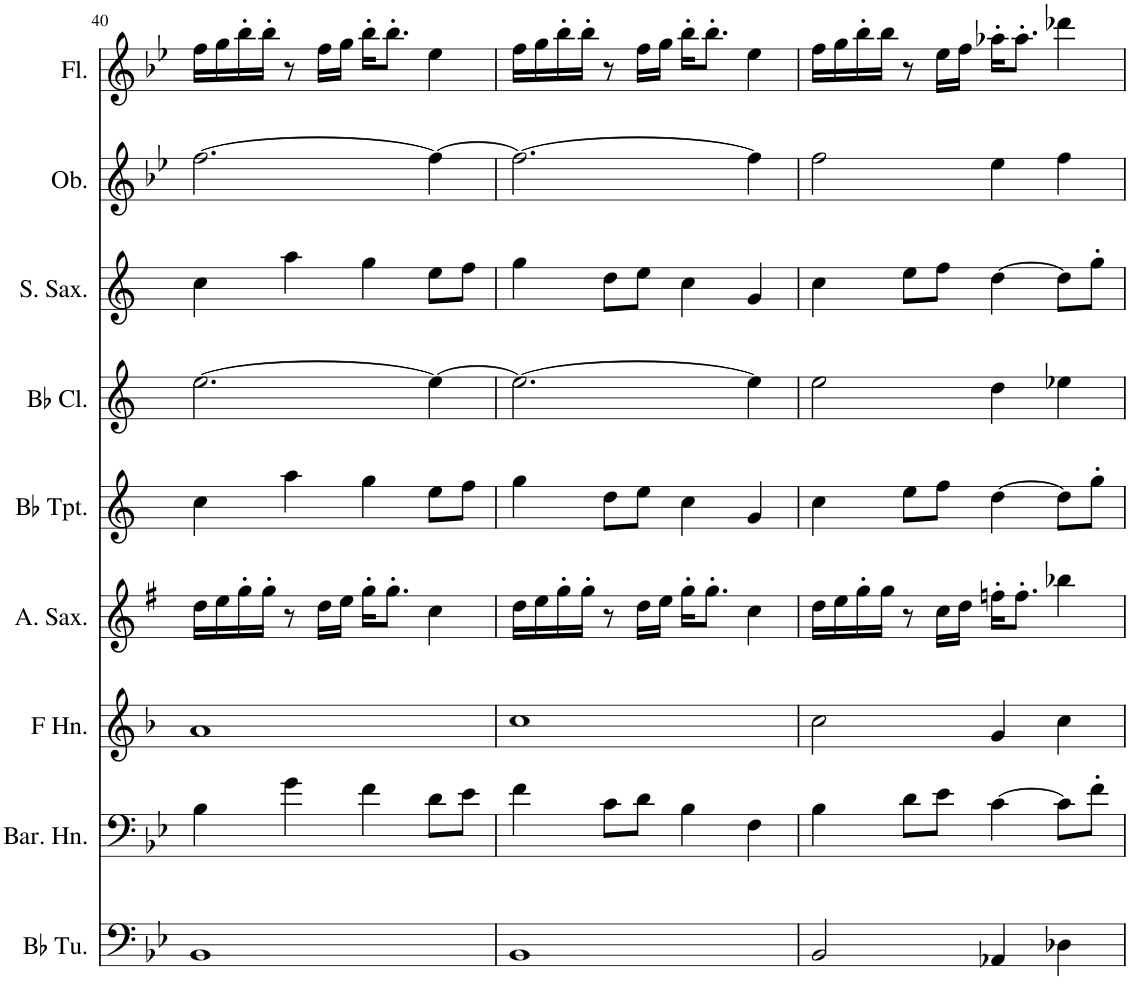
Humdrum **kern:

**kern	**kern	**kern	**kern	**kern	**kern	**kern	**kern	**kern
*part9	*part8	*part7	*part6	*part5	*part4	*part3	*part2	*part1
*staff9	*staff8	*staff7	*staff6	*staff5	*staff4	*staff3	*staff2	*staff1
*I"Bb Tuba	*I"Baritone Horn	*I"Horn in F	*I"Alto Saxophone	*I"Bb Trumpet	*I"Bb Clarinet	*I"Soprano Saxophone	*I"Oboe	*I"Flute
*I'Bb Tu.	*I'Bar. Hn.	*	*I'A. Sax.	*I'Bb Tpt.	*I'Bb Cl.	*I'S. Sax.	*I'Ob.	*I'Fl.
!!LO:PB:g=z
*clefF4	*clefF4	*clefG2	*clefG2	*clefG2	*clefG2	*clefG2	*clefG2	*clefG2
*	*Trd4c7	*Trd4c7	*Trd5c9	*Trd1c2	*Trd1c2	*Trd1c2	*	*
*k[b-e-]	*k[b-e-]	*k[b-]	*k[f#]	*k[]	*k[]	*k[]	*k[b-e-]	*k[b-e-]
*M4/4	*M4/4	*M4/4	*M4/4	*M4/4	*M4/4	*M4/4	*M4/4	*M4/4
=40	=40	=40	=40	=40	=40	=40	=40	=40
1BB-	4B-\	1a	16dd\LL	4cc\	[2.ee\	4cc\	[2.ff\	16ff\LL
.	.	.	16ee\	.	.	.	.	16gg\
.	.	.	16gg'\	.	.	.	.	16bb-'\
.	.	.	16gg'\JJ	.	.	.	.	16bb-'\JJ
.	4g\	.	8r	4aa\	.	4aa\	.	8r
.	.	.	16dd\LL	.	.	.	.	16ff\LL
.	.	.	16ee\JJ	.	.	.	.	16gg\JJ
.	4f\	.	16gg'\KL	4gg\	.	4gg\	.	16bb-'\KL
.	.	.	8.gg'\J	.	.	.	.	8.bb-'\J
.	8d\L	.	4cc\	8ee\L	4ee\_	8ee\L	4ff\_	4ee-\
.	8e-\J	.	.	8ff\J	.	8ff\J	.	.
=41	=41	=41	=41	=41	=41	=41	=41	=41
1BB-	4f\	1cc	16dd\LL	4gg\	2.ee\_	4gg\	2.ff\_	16ff\LL
.	.	.	16ee\	.	.	.	.	16gg\
.	.	.	16gg'\	.	.	.	.	16bb-'\
.	.	.	16gg'\JJ	.	.	.	.	16bb-'\JJ
.	8c\L	.	8r	8dd\L	.	8dd\L	.	8r
.	8d\J	.	16dd\LL	8ee\J	.	8ee\J	.	16ff\LL
.	.	.	16ee\JJ	.	.	.	.	16gg\JJ
.	4B-\	.	16gg'\KL	4cc\	.	4cc\	.	16bb-'\KL
.	.	.	8.gg'\J	.	.	.	.	8.bb-'\J
.	4F\	.	4cc\	4g/	4ee\]	4g/	4ff\]	4ee-\
=42	=42	=42	=42	=42	=42	=42	=42	=42
2BB-/	4B-\	2cc\	16dd\LL	4cc\	2ee\	4cc\	2ff\	16ff\LL
.	.	.	16ee\	.	.	.	.	16gg\
.	.	.	16gg'\	.	.	.	.	16bb-'\
.	.	.	16gg\JJ	.	.	.	.	16bb-\JJ
.	8d\L	.	8r	8ee\L	.	8ee\L	.	8r
.	8e-\J	.	16cc\LL	8ff\J	.	8ff\J	.	16ee-\LL
.	.	.	16dd\JJ	.	.	.	.	16ff\JJ
4AA-X/	[4c\	4g/	16ffn'\KL	[4dd\	4dd\	[4dd\	4ee-\	16aa-X'\KL
.	.	.	8.ff'\J	.	.	.	.	8.aa-'\J
4D-X\	8c\L]	4cc\	4bb-X\	8dd\L]	4ee-X\	8dd\L]	4ff\	4ddd-X\
.	8f'\J	.	.	8gg'\J	.	8gg'\J	.	.
=	=	=	=	=	=	=	=	=
*-	*-	*-	*-	*-	*-	*-	*-	*-
